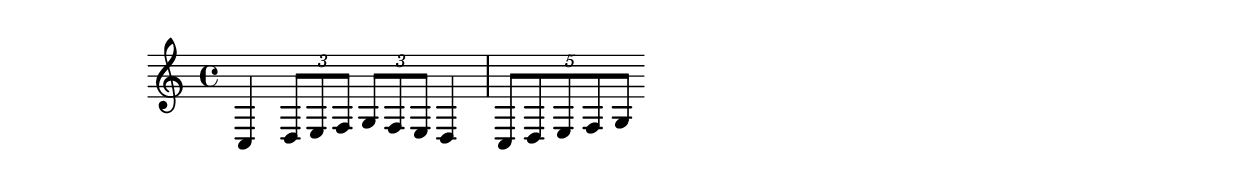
\version "2.18.2"

\book {
  \header {
  }

  \bookpart {
    <<
    \new Staff = Staff \with { }
    \context Staff = Staff {
      \relative c {
        c4 \tuplet 3/2 4 { d8 e f g f e } d4

        \tuplet 5/4 2 { c8 d e f g }
      }
    }
    >>
  }
}
